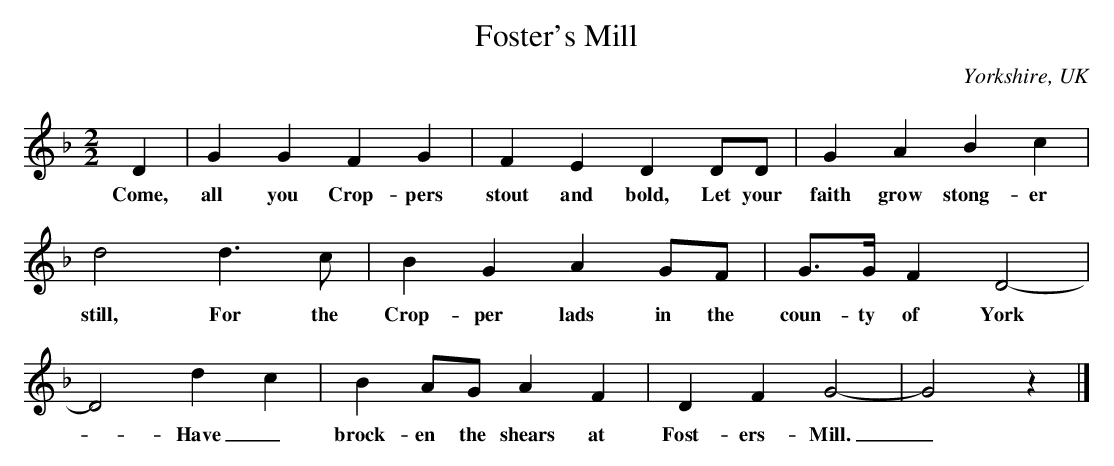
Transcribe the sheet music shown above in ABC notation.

X:1
T:Foster's Mill
O:Yorkshire, UK
M:2/2
L:1/4
K:G dor
D|G G F G|F E D D/D/|G A B c|
w: Come, all you Crop- pers stout and bold, Let your faith grow stong- er
d2 d3/2 c/|B G A G/F/|G3/4G// F D2--|
w: still, For the Crop- per lads in the coun- ty of York
D2 d c|B A/G/ A F|D F G2-|G2 z|]
w: - Have_ brock- en the shears at Fost- ers- Mill._
